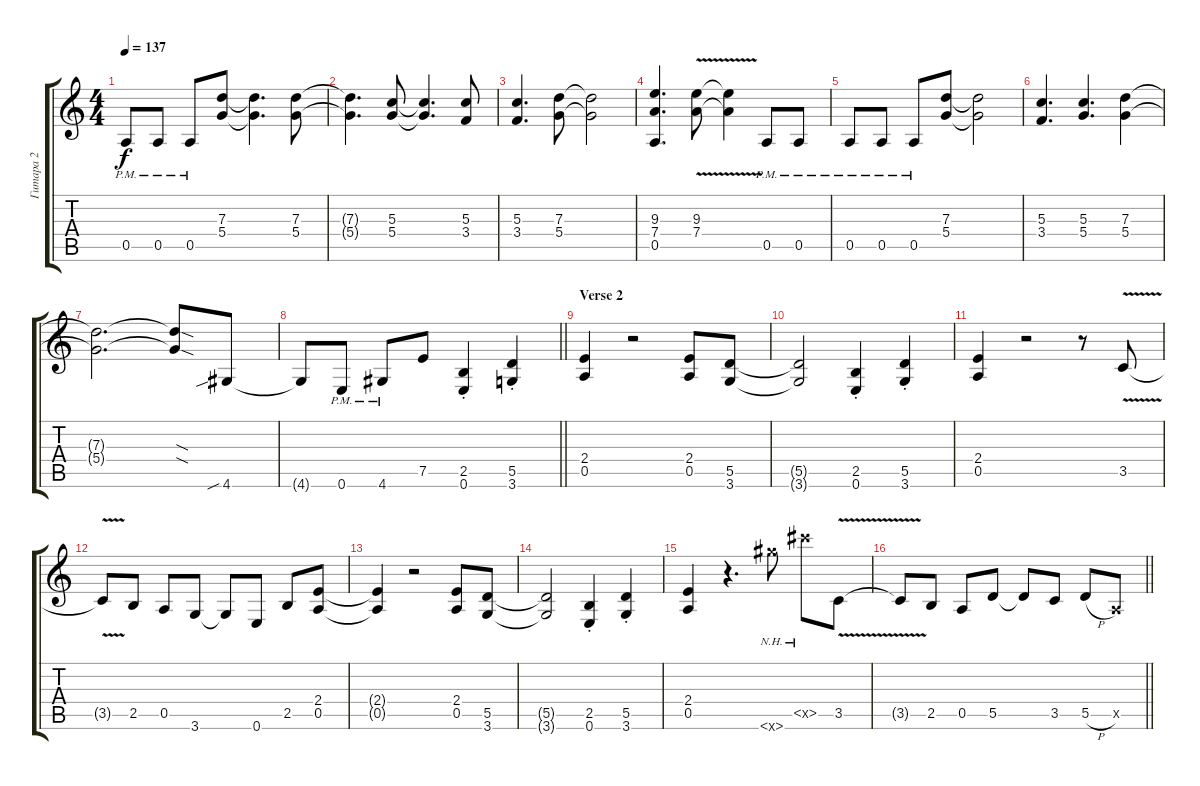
\track ("Гитара 2" "Гитара 2") {instrument distortionguitar}
\staff {score tabs}
\tuning (E4 B3 G3 D3 A2 E2) {hide}
\ts (4 4)
\tempo 137
\clef g2
\ks aminor
0.5{pm}.8{dy f} 0.5{pm}.8 0.5{pm}.8 (7.3 5.4).8 (7.3{t} 5.4{t}).4{d} (7.3 5.4).8 |
(7.3{t} 5.4{t}).4{d} (5.3 5.4).8 (5.3{t} 5.4{t}).4{d} (5.3 3.4).8 |
(5.3 3.4).4{d} (7.3 5.4).8 (7.3{t} 5.4{t}).2 |
(9.3 7.4 0.5).4{d} (9.3{v} 7.4).8 (9.3{t} 7.4{t}).4 0.5{pm}.8 0.5{pm}.8 |
0.5{pm}.8 0.5{pm}.8 0.5{pm}.8 (7.3 5.4).8 (7.3{t} 5.4{t}).2 |
(5.3 3.4).4{d} (5.3 5.4).4{d} (7.3 5.4).4 |
(7.3{t} 5.4{t}).2{d} (7.3{sod t} 5.4{sod t}).8 4.6{sib}.8 |
\barLineRight lightlight
4.6{t}.8 0.6{pm}.8 4.6{pm}.8 7.5.8 (2.5{st} 0.6{st}).4 (5.5{st} 3.6{st}).4 |
\section ("" "Verse 2")
(2.4 0.5).4 r.2 (2.4 0.5).8 (5.5 3.6).8 |
(5.5{t} 3.6{t}).2 (2.5{st} 0.6{st}).4 (5.5{st} 3.6{st}).4 |
(2.4 0.5).4 r.2 r.8 3.5{v}.8 |
3.5{t}.8 2.5.8 0.5.8 3.6.8 3.6{t}.8 0.6.8 2.5.8 (2.4 0.5).8 |
(2.4{t} 0.5{t}).4 r.2 (2.4 0.5).8 (5.5 3.6).8 |
(5.5{t} 3.6{t}).2 (2.5{st} 0.6{st}).4 (5.5{st} 3.6{st}).4 |
(2.4 0.5).4 r.4{d} 4.6{nh x}.8 4.5{nh x}.8 3.5{v}.8 |
\barLineRight lightlight
3.5{t}.8 2.5.8 0.5.8 5.5.8 5.5{t}.8 3.5.8 5.5{h}.8 0.5{x}.8
